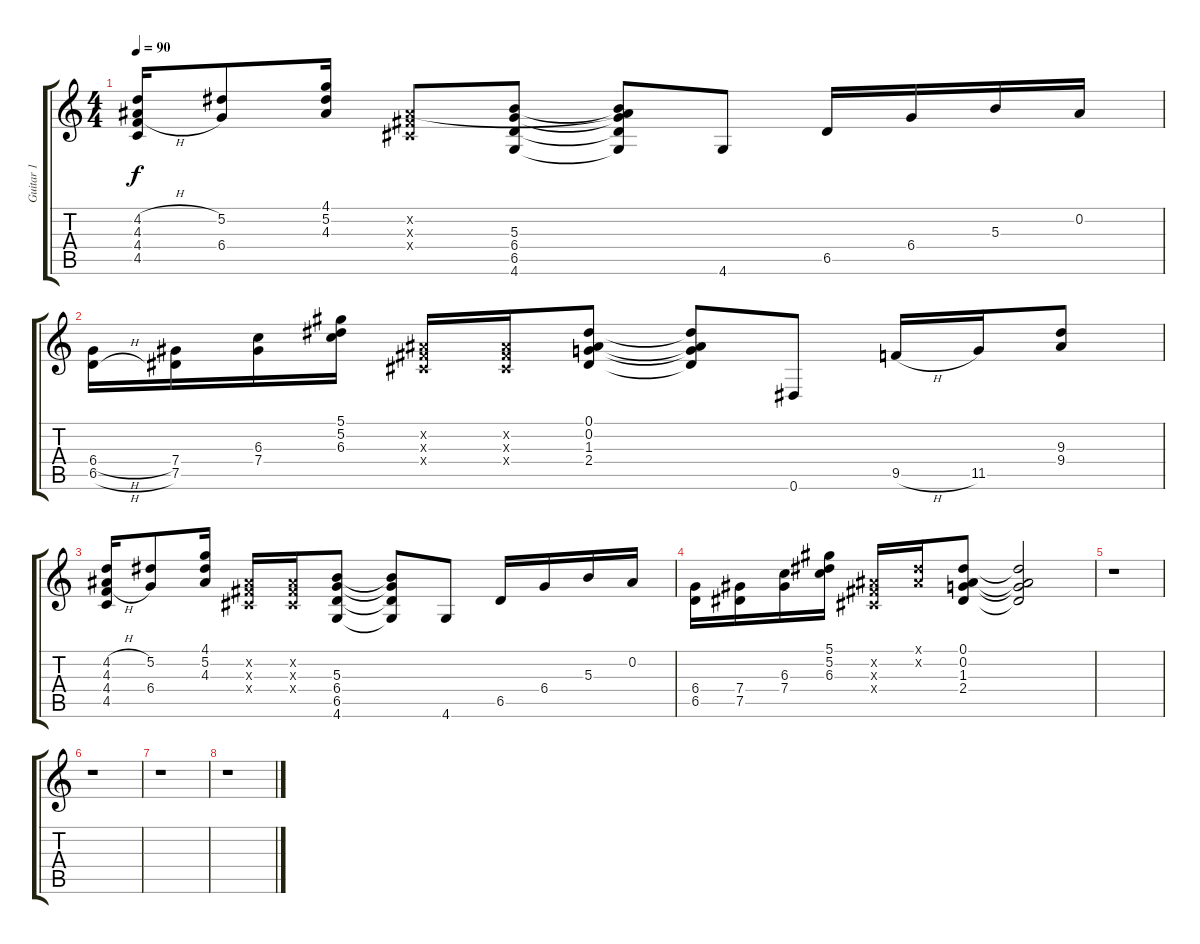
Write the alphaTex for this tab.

\track ("Guitar 1" "Guitar 1") {instrument electricguitarjazz}
\staff {score tabs}
\tuning (Eb4 Bb3 Gb3 Db3 Ab2 Eb2) {hide}
\ts (4 4)
\tempo 90
\clef g2
\ks c
(4.2{h} 4.3 4.4{h} 4.5).16{dy f instrument electricguitarjazz} (5.2 6.4).8 (4.1 5.2 4.3).16 (0.2{x} 0.3{x} 0.4{x}).8 (5.3 6.4 6.5 4.6).8 (0.2{t} 5.3{t} 6.4{t} 6.5{t} 4.6{t}).8 4.6.8 6.5.16 6.4.16 5.3.16 0.2.16 |
(6.4{h} 6.5{h}).16 (7.4 7.5).16 (6.3 7.4).16 (5.1 5.2 6.3).16 (0.2{x} 0.3{x} 0.4{x}).16 (0.2{x} 0.3{x} 0.4{x}).16 (0.1 0.2 1.3 2.4).8 (0.1{t} 0.2{t} 1.3{t} 2.4{t}).8 0.6.8 9.5{h}.16 11.5.16 (9.3 9.4).8 |
(4.2{h} 4.3 4.4{h} 4.5).16 (5.2 6.4).8 (4.1 5.2 4.3).16 (0.2{x} 0.3{x} 0.4{x}).16 (0.2{x} 0.3{x} 0.4{x}).16 (5.3 6.4 6.5 4.6).8 (5.3{t} 6.4{t} 6.5{t} 4.6{t}).8 4.6.8 6.5.16 6.4.16 5.3.16 0.2.16 |
(6.4 6.5).16 (7.4 7.5).16 (6.3 7.4).16 (5.1 5.2 6.3).16 (0.2{x} 0.3{x} 0.4{x}).16 (0.1{x} 0.2{x}).16 (0.1 0.2 1.3 2.4).8 (0.1{t} 0.2{t} 1.3{t} 2.4{t}).2 |
r.1 |
r.1 |
r.1 |
r.1
